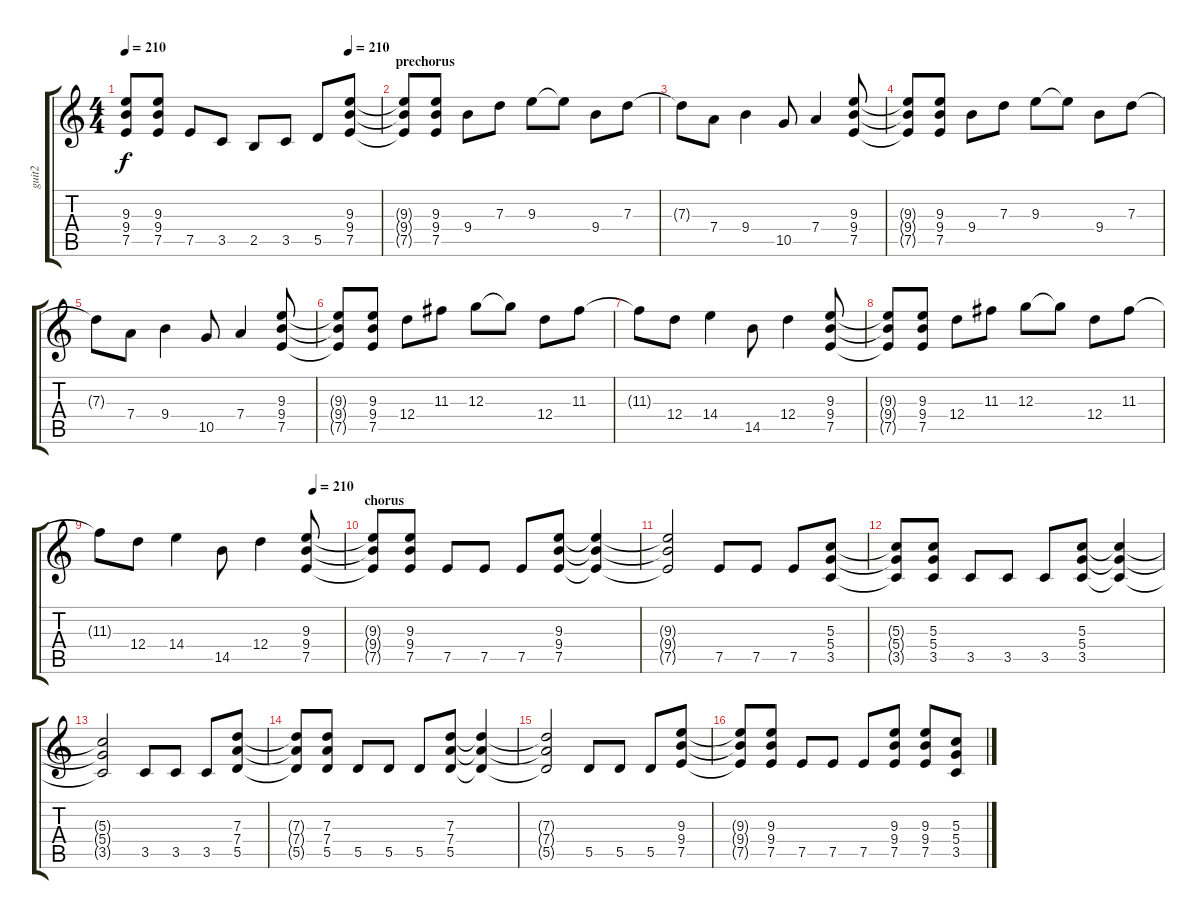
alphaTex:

\track ("guit2" "guit2") {instrument distortionguitar}
\staff {score tabs}
\tuning (E4 B3 G3 D3 A2 E2) {hide}
\ts (4 4)
\tempo 210
\tempo (210 0.875)
\clef g2
\ks c
(9.3{t} 9.4{t} 7.5{t}).8{dy f} (9.3 9.4 7.5).8 7.5.8 3.5.8 2.5.8 3.5.8 5.5.8 (9.3 9.4 7.5).8 |
\section ("" "prechorus")
(9.3{t} 9.4{t} 7.5{t}).8 (9.3 9.4 7.5).8 9.4.8 7.3.8 9.3.8 9.3{t}.8 9.4.8 7.3.8 |
7.3{t}.8 7.4.8 9.4.4 10.5.8 7.4.4 (9.3 9.4 7.5).8 |
(9.3{t} 9.4{t} 7.5{t}).8 (9.3 9.4 7.5).8 9.4.8 7.3.8 9.3.8 9.3{t}.8 9.4.8 7.3.8 |
7.3{t}.8 7.4.8 9.4.4 10.5.8 7.4.4 (9.3 9.4 7.5).8 |
(9.3{t} 9.4{t} 7.5{t}).8 (9.3 9.4 7.5).8 12.4.8 11.3.8 12.3.8 12.3{t}.8 12.4.8 11.3.8 |
11.3{t}.8 12.4.8 14.4.4 14.5.8 12.4.4 (9.3 9.4 7.5).8 |
(9.3{t} 9.4{t} 7.5{t}).8 (9.3 9.4 7.5).8 12.4.8 11.3.8 12.3.8 12.3{t}.8 12.4.8 11.3.8 |
\tempo (210 0.875)
11.3{t}.8 12.4.8 14.4.4 14.5.8 12.4.4 (9.3 9.4 7.5).8 |
\section ("" "chorus")
(9.3{t} 9.4{t} 7.5{t}).8 (9.3 9.4 7.5).8 7.5.8 7.5.8 7.5.8 (9.3 9.4 7.5).8 (9.3{t} 9.4{t} 7.5{t}).4 |
(9.3{t} 9.4{t} 7.5{t}).2 7.5.8 7.5.8 7.5.8 (5.3 5.4 3.5).8 |
(5.3{t} 5.4{t} 3.5{t}).8 (5.3 5.4 3.5).8 3.5.8 3.5.8 3.5.8 (5.3 5.4 3.5).8 (5.3{t} 5.4{t} 3.5{t}).4 |
(5.3{t} 5.4{t} 3.5{t}).2 3.5.8 3.5.8 3.5.8 (7.3 7.4 5.5).8 |
(7.3{t} 7.4{t} 5.5{t}).8 (7.3 7.4 5.5).8 5.5.8 5.5.8 5.5.8 (7.3 7.4 5.5).8 (7.3{t} 7.4{t} 5.5{t}).4 |
(7.3{t} 7.4{t} 5.5{t}).2 5.5.8 5.5.8 5.5.8 (9.3 9.4 7.5).8 |
(9.3{t} 9.4{t} 7.5{t}).8 (9.3 9.4 7.5).8 7.5.8 7.5.8 7.5.8 (9.3 9.4 7.5).8 (9.3 9.4 7.5).8 (5.3 5.4 3.5).8
